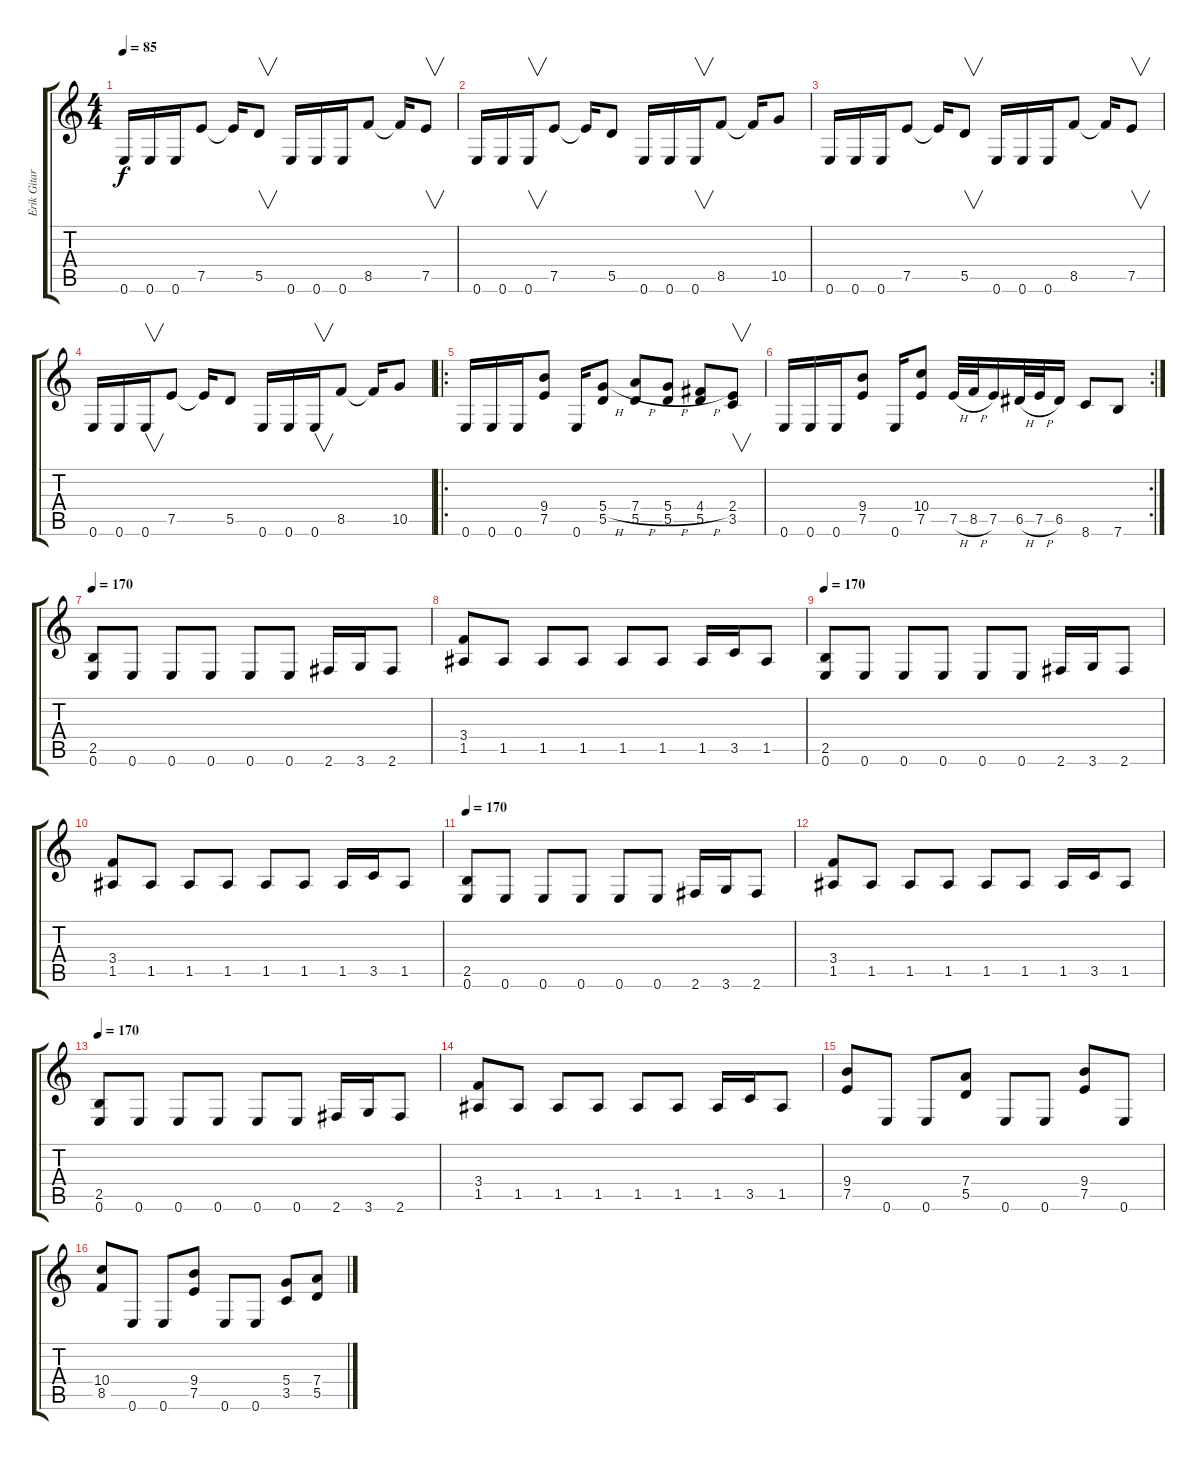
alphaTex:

\track ("Erik Gitarr" "Erik Gitar") {instrument overdrivenguitar}
\staff {score tabs}
\tuning (E4 B3 G3 D3 A2 E2) {hide}
\ts (4 4)
\tempo 85
\clef g2
\ks c
0.6.16{dy f instrument overdrivenguitar} 0.6.16 0.6.16 7.5.8 7.5{t}.16 5.5.8{v} 0.6.16 0.6.16 0.6.16 8.5.8 8.5{t}.16 7.5.8{v} |
0.6.16 0.6.16 0.6.16{v} 7.5.8 7.5{t}.16 5.5.8 0.6.16 0.6.16 0.6.16{v} 8.5.8 8.5{t}.16 10.5.8 |
0.6.16 0.6.16 0.6.16 7.5.8 7.5{t}.16 5.5.8{v} 0.6.16 0.6.16 0.6.16 8.5.8 8.5{t}.16 7.5.8{v} |
0.6.16 0.6.16 0.6.16{v} 7.5.8 7.5{t}.16 5.5.8 0.6.16 0.6.16 0.6.16{v} 8.5.8 8.5{t}.16 10.5.8 |
\ro
0.6.16{instrument overdrivenguitar} 0.6.16 0.6.16 (9.4 7.5).8 0.6.16 (5.4{h} 5.5).8 (7.4{h} 5.5).8 (5.4{h} 5.5).8 (4.4{h} 5.5).8 (2.4 3.5).8{v} |
\rc 2
0.6.16 0.6.16 0.6.16 (9.4 7.5).8 0.6.16 (10.4 7.5).8 7.5{h}.32 8.5{h}.32 7.5.16 6.5{h}.32 7.5{h}.32 6.5.16 8.6.8 7.6.8 |
\tempo 170
(2.5 0.6).8 0.6.8 0.6.8 0.6.8 0.6.8 0.6.8 2.6.16 3.6.16 2.6.8 |
(3.4 1.5).8 1.5.8 1.5.8 1.5.8 1.5.8 1.5.8 1.5.16 3.5.16 1.5.8 |
\tempo 170
(2.5 0.6).8 0.6.8 0.6.8 0.6.8 0.6.8 0.6.8 2.6.16 3.6.16 2.6.8 |
(3.4 1.5).8 1.5.8 1.5.8 1.5.8 1.5.8 1.5.8 1.5.16 3.5.16 1.5.8 |
\tempo 170
(2.5 0.6).8 0.6.8 0.6.8 0.6.8 0.6.8 0.6.8 2.6.16 3.6.16 2.6.8 |
(3.4 1.5).8 1.5.8 1.5.8 1.5.8 1.5.8 1.5.8 1.5.16 3.5.16 1.5.8 |
\tempo 170
(2.5 0.6).8 0.6.8 0.6.8 0.6.8 0.6.8 0.6.8 2.6.16 3.6.16 2.6.8 |
(3.4 1.5).8 1.5.8 1.5.8 1.5.8 1.5.8 1.5.8 1.5.16 3.5.16 1.5.8 |
(9.4 7.5).8 0.6.8 0.6.8 (7.4 5.5).8 0.6.8 0.6.8 (9.4 7.5).8 0.6.8 |
(10.4 8.5).8 0.6.8 0.6.8 (9.4 7.5).8 0.6.8 0.6.8 (5.4 3.5).8 (7.4 5.5).8
